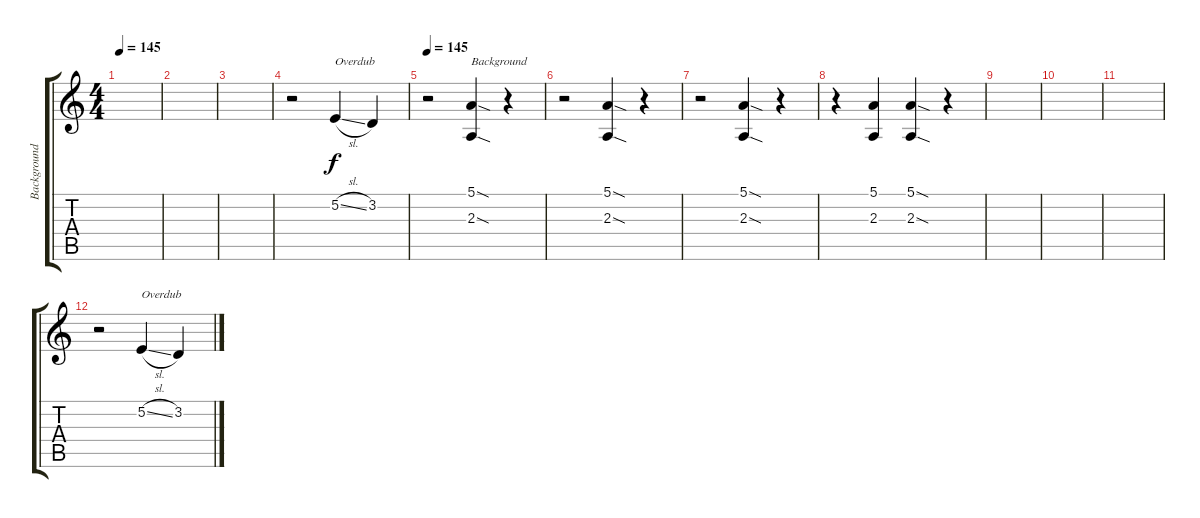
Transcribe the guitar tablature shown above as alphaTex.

\track ("Background/Overdub Vocals" "Background") {instrument oboe}
\staff {score tabs}
\tuning (E4 B3 G3 D3 A2 E2) {hide}
\ts (4 4)
\tempo 145
\clef g2
\ks c
|
|
|
r.2 5.2{sl}.4{txt "Overdub"} 3.2.4 |
\tempo 145
r.2 (5.1{sod} 2.3{sod}).4{txt "Background"} r.4 |
r.2 (5.1{sod} 2.3{sod}).4 r.4 |
r.2 (5.1{sod} 2.3{sod}).4 r.4 |
r.4 (5.1 2.3).4 (5.1{sod} 2.3{sod}).4 r.4 |
|
|
|
r.2 5.2{sl}.4{txt "Overdub"} 3.2.4
